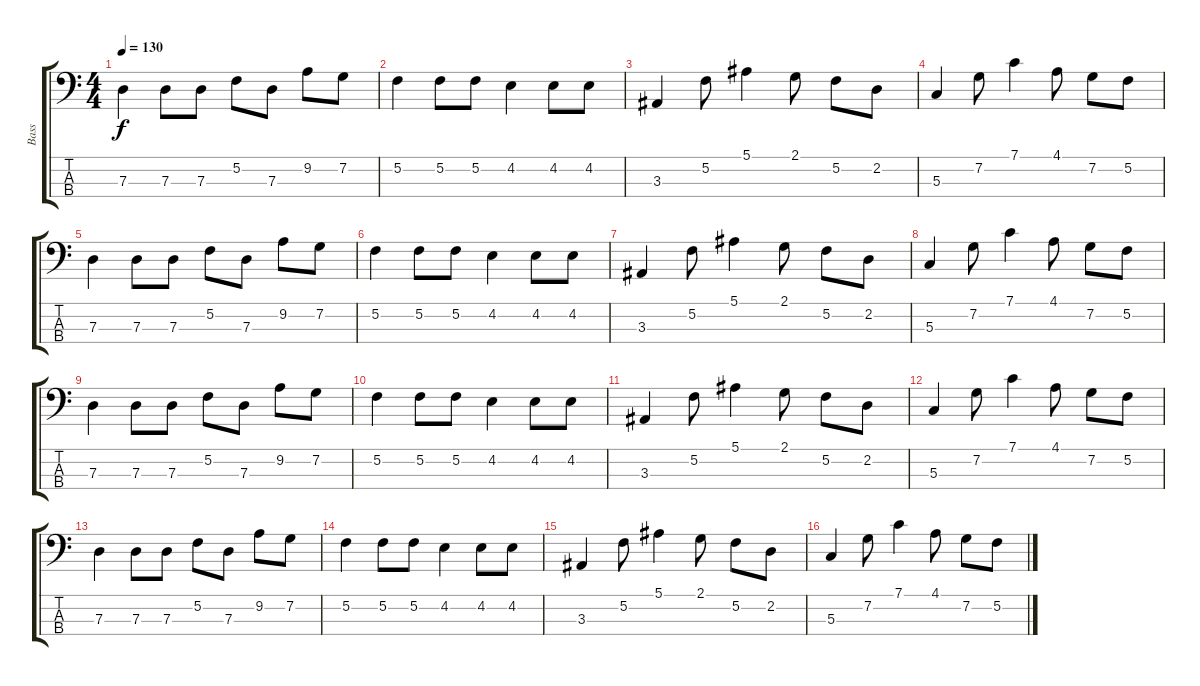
\track ("Bass" "Bass") {instrument electricbassfinger}
\staff {score tabs}
\tuning (F2 C2 G1 D1) {hide}
\ts (4 4)
\tempo 130
\clef f4
\ks c
7.3.4{dy f} 7.3.8 7.3.8 5.2.8 7.3.8 9.2.8 7.2.8 |
5.2.4 5.2.8 5.2.8 4.2.4 4.2.8 4.2.8 |
3.3.4 5.2.8 5.1.4 2.1.8 5.2.8 2.2.8 |
5.3.4 7.2.8 7.1.4 4.1.8 7.2.8 5.2.8 |
7.3.4 7.3.8 7.3.8 5.2.8 7.3.8 9.2.8 7.2.8 |
5.2.4 5.2.8 5.2.8 4.2.4 4.2.8 4.2.8 |
3.3.4 5.2.8 5.1.4 2.1.8 5.2.8 2.2.8 |
5.3.4 7.2.8 7.1.4 4.1.8 7.2.8 5.2.8 |
7.3.4 7.3.8 7.3.8 5.2.8 7.3.8 9.2.8 7.2.8 |
5.2.4 5.2.8 5.2.8 4.2.4 4.2.8 4.2.8 |
3.3.4 5.2.8 5.1.4 2.1.8 5.2.8 2.2.8 |
5.3.4 7.2.8 7.1.4 4.1.8 7.2.8 5.2.8 |
7.3.4 7.3.8 7.3.8 5.2.8 7.3.8 9.2.8 7.2.8 |
5.2.4 5.2.8 5.2.8 4.2.4 4.2.8 4.2.8 |
3.3.4 5.2.8 5.1.4 2.1.8 5.2.8 2.2.8 |
5.3.4 7.2.8 7.1.4 4.1.8 7.2.8 5.2.8
